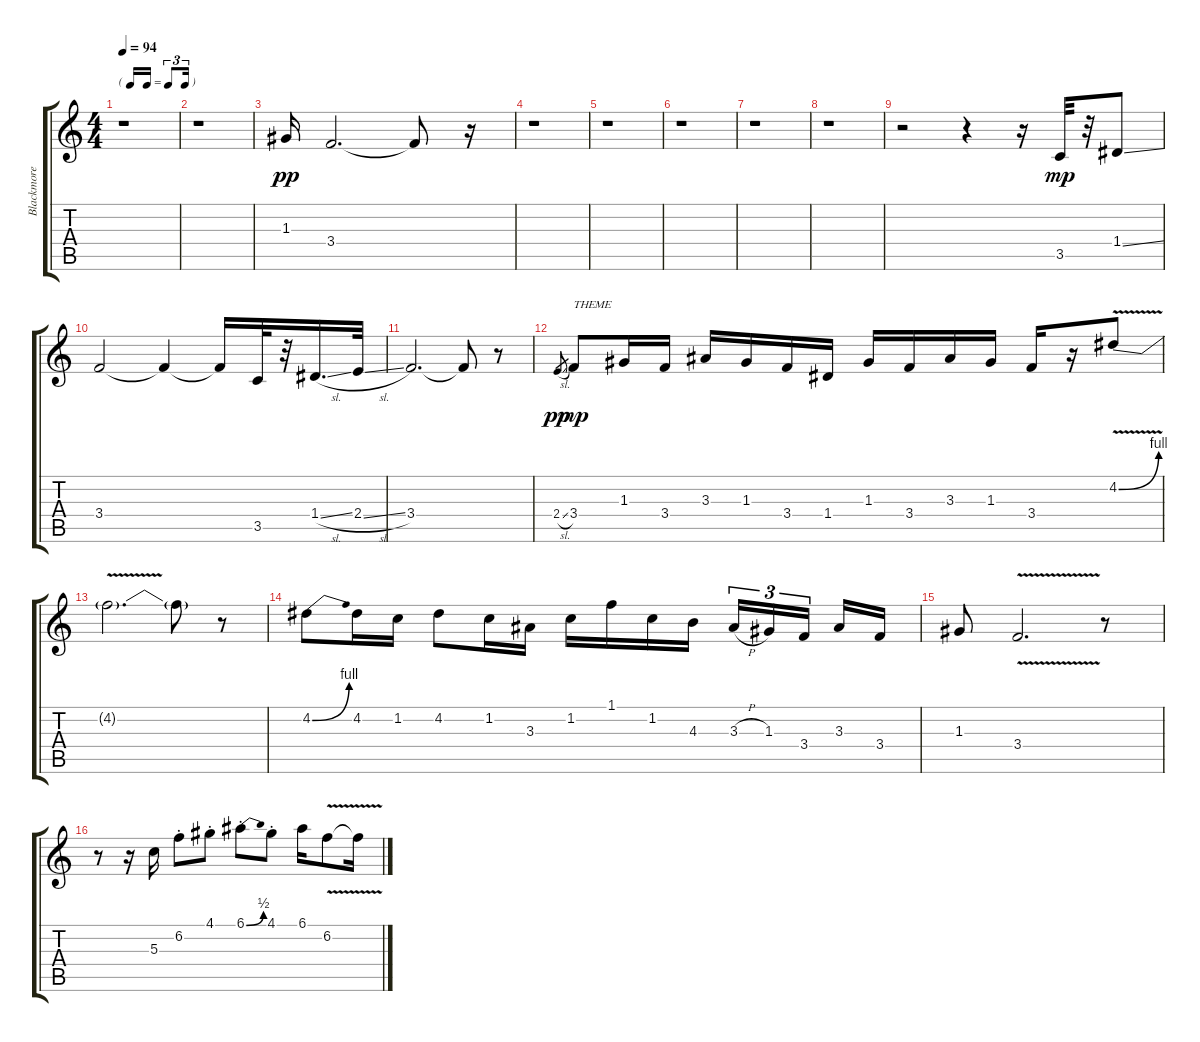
\track ("Blackmore Solo" "Blackmore ") {instrument overdrivenguitar}
\staff {score tabs}
\tuning (E4 B3 G3 D3 A2 E2) {hide}
\ts (4 4)
\tf triplet16th
\tempo 94
\clef g2
\ks c
r.1{dy pp} |
r.1 |
1.3.16 3.4.2{d} 3.4{t}.8 r.16 |
r.1 |
r.1 |
r.1 |
r.1 |
r.1 |
r.2 r.4 r.16 3.5.32{dy mp} r.32 1.4{ss}.8 |
3.4.2 3.4{t}.4 3.4{t}.16 3.5.32 r.32 1.4{sl}.16{d} 2.4{sl}.32 |
3.4.2{d} 3.4{t}.8 r.8 |
2.4{sl}.8{gr dy pp} 3.4.8{txt "THEME" dy mp} 1.3.16 3.4.16 3.3.16 1.3.16 3.4.16 1.4.16 1.3.16 3.4.16 3.3.16 1.3.16 3.4.16 r.16 4.2{be (bend 0 0 60 4) v}.8 |
4.2{t}.2{d} 4.2{t}.8 r.8 |
4.2{be (bend 0 0 60 4)}.8 4.2.16 1.2.16 4.2.8 1.2.16 3.3.16 1.2.16 1.1.16 1.2.16 4.3.16 3.3{h}.16{tu (3 2)} 1.3.16{tu (3 2)} 3.4.16{tu (3 2) beam splitsecondary} 3.3.16 3.4.16 |
1.3.8 3.4{v}.2{d} r.8 |
r.8 r.16 5.3.16 6.2{st}.8 4.1{st}.8 6.1{be (bend 0 0 60 2) st}.8 4.1{st}.8 6.1.16 6.2{v}.8 6.2{t}.16
